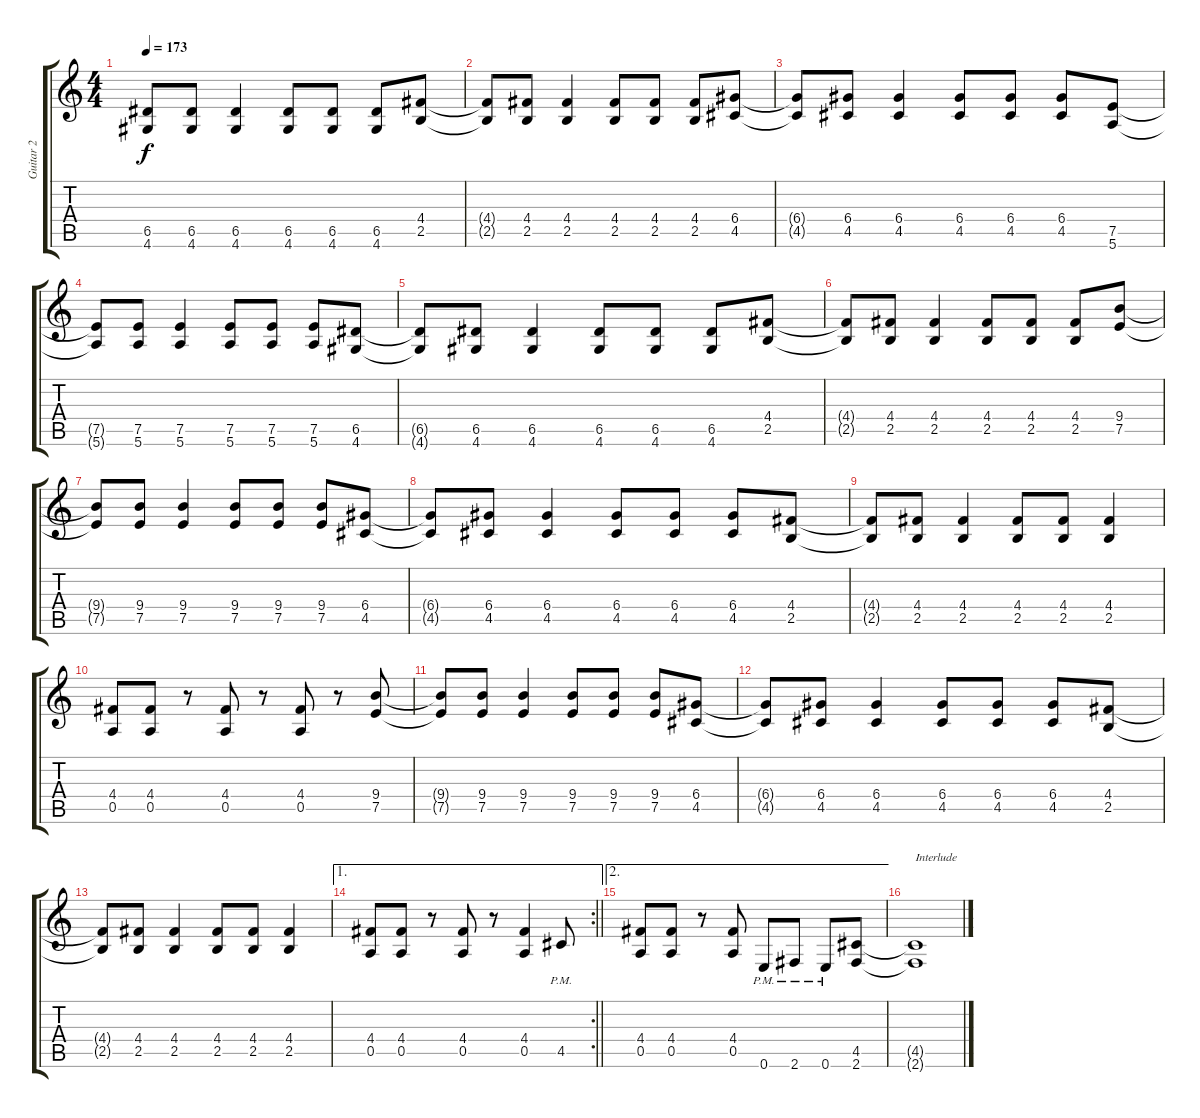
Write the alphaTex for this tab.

\track ("Guitar 2" "Guitar 2") {instrument overdrivenguitar}
\staff {score tabs}
\tuning (E4 B3 G3 D3 A2 E2) {hide}
\ts (4 4)
\tempo 173
\clef g2
\ks c
(6.5{t} 4.6{t}).8{dy f} (6.5 4.6).8 (6.5 4.6).4 (6.5 4.6).8 (6.5 4.6).8 (6.5 4.6).8 (4.4 2.5).8 |
(4.4{t} 2.5{t}).8 (4.4 2.5).8 (4.4 2.5).4 (4.4 2.5).8 (4.4 2.5).8 (4.4 2.5).8 (6.4 4.5).8 |
(6.4{t} 4.5{t}).8 (6.4 4.5).8 (6.4 4.5).4 (6.4 4.5).8 (6.4 4.5).8 (6.4 4.5).8 (7.5 5.6).8 |
(7.5{t} 5.6{t}).8 (7.5 5.6).8 (7.5 5.6).4 (7.5 5.6).8 (7.5 5.6).8 (7.5 5.6).8 (6.5 4.6).8 |
(6.5{t} 4.6{t}).8 (6.5 4.6).8 (6.5 4.6).4 (6.5 4.6).8 (6.5 4.6).8 (6.5 4.6).8 (4.4 2.5).8 |
(4.4{t} 2.5{t}).8 (4.4 2.5).8 (4.4 2.5).4 (4.4 2.5).8 (4.4 2.5).8 (4.4 2.5).8 (9.4 7.5).8 |
(9.4{t} 7.5{t}).8 (9.4 7.5).8 (9.4 7.5).4 (9.4 7.5).8 (9.4 7.5).8 (9.4 7.5).8 (6.4 4.5).8 |
(6.4{t} 4.5{t}).8 (6.4 4.5).8 (6.4 4.5).4 (6.4 4.5).8 (6.4 4.5).8 (6.4 4.5).8 (4.4 2.5).8 |
(4.4{t} 2.5{t}).8 (4.4 2.5).8 (4.4 2.5).4 (4.4 2.5).8 (4.4 2.5).8 (4.4 2.5).4 |
(4.4 0.5).8 (4.4 0.5).8 r.8 (4.4 0.5).8 r.8 (4.4 0.5).8 r.8 (9.4 7.5).8 |
(9.4{t} 7.5{t}).8 (9.4 7.5).8 (9.4 7.5).4 (9.4 7.5).8 (9.4 7.5).8 (9.4 7.5).8 (6.4 4.5).8 |
(6.4{t} 4.5{t}).8 (6.4 4.5).8 (6.4 4.5).4 (6.4 4.5).8 (6.4 4.5).8 (6.4 4.5).8 (4.4 2.5).8 |
(4.4{t} 2.5{t}).8 (4.4 2.5).8 (4.4 2.5).4 (4.4 2.5).8 (4.4 2.5).8 (4.4 2.5).4 |
\ae 1
\rc 2
\barLineRight lightlight
(4.4 0.5).8 (4.4 0.5).8 r.8 (4.4 0.5).8 r.8 (4.4 0.5).4 4.5{pm}.8 |
\ae 2
(4.4 0.5).8 (4.4 0.5).8 r.8 (4.4 0.5).8 0.6{pm}.8 2.6{pm}.8 0.6{pm}.8 (4.5 2.6).8 |
(4.5{t} 2.6{t}).1{txt "Interlude"}
